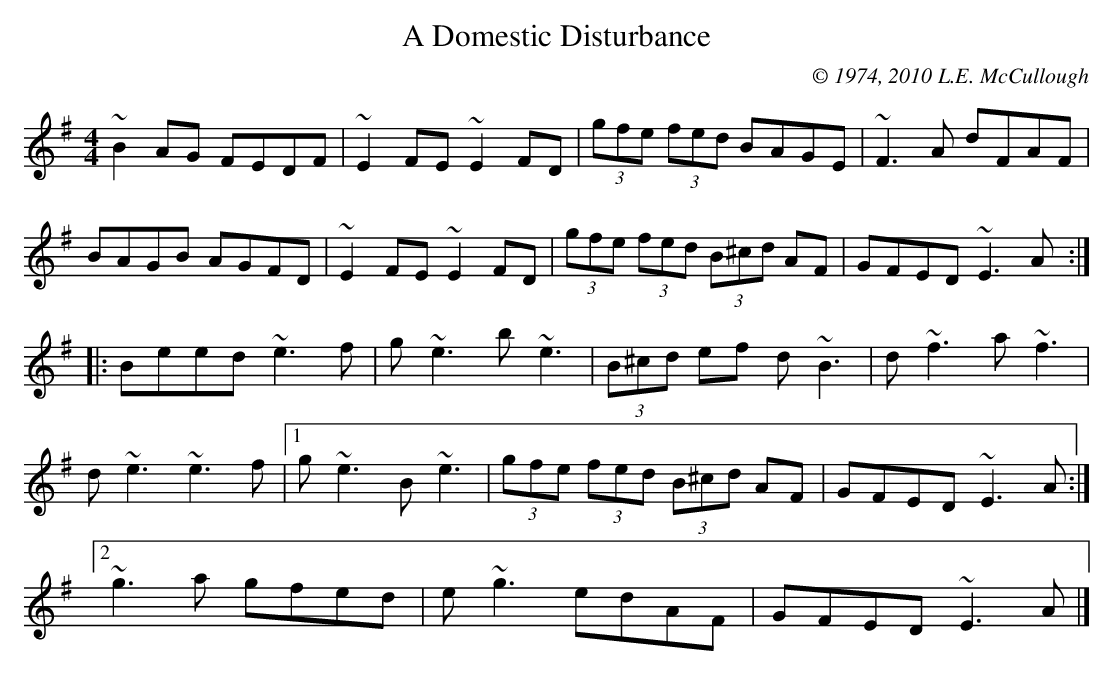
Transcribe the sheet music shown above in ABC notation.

X:1
T:A Domestic Disturbance
C:© 1974, 2010 L.E. McCullough
M:4/4
L:1/8
K:Em
~B2AG FEDF|~E2FE ~E2FD|(3gfe (3fed BAGE|~F3A dFAF|
BAGB AGFD|~E2FE ~E2FD|(3gfe (3fed (3B^cd AF|GFED ~E3A:|
|:Beed ~e3f|g~e3 b~e3|(3B^cd ef d~B3|d~f3 a~f3|
d~e3 ~e3f|1 g~e3 B~e3|(3gfe (3fed (3B^cd AF|GFED ~E3A:|
[2 ~g3a gfed|e~g3 edAF|GFED ~E3A|]
